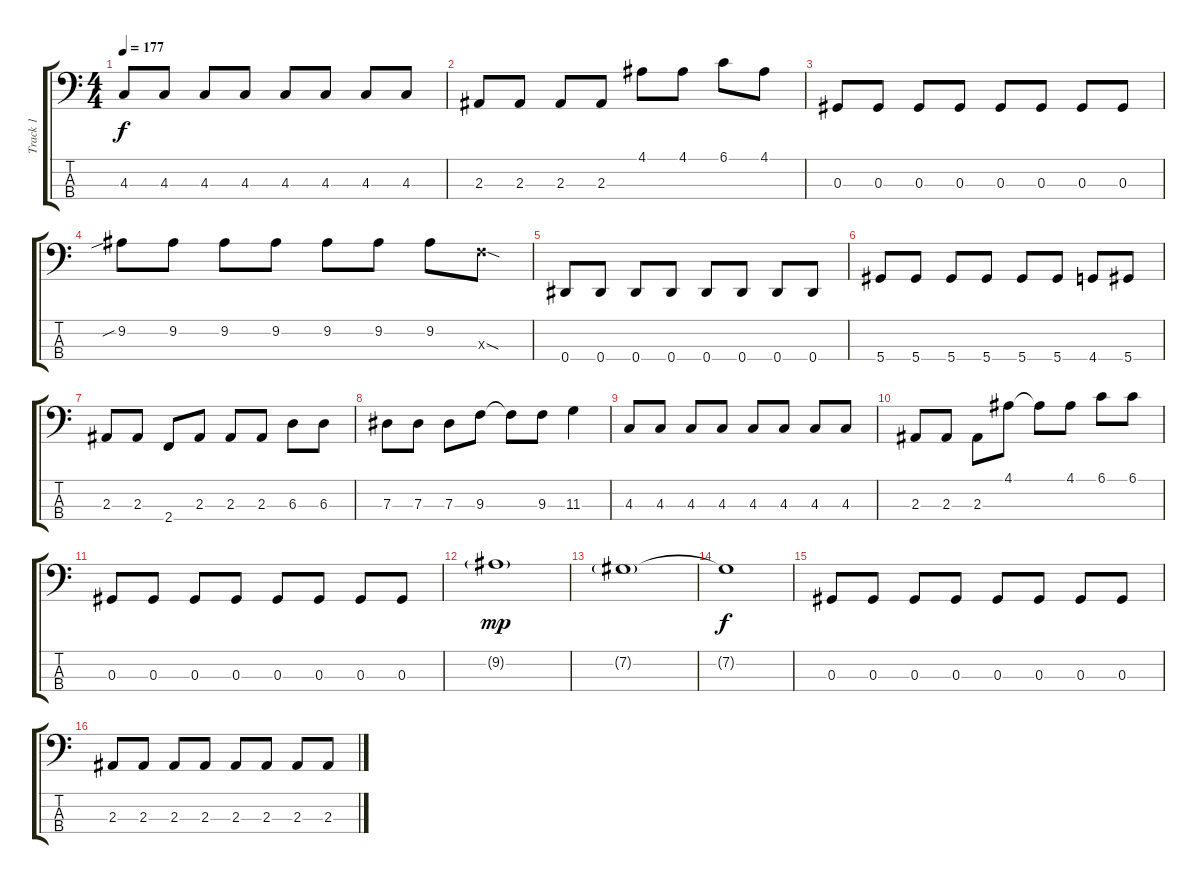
\track ("Track 1" "Track 1") {instrument electricbassfinger}
\staff {score tabs}
\tuning (Gb2 Db2 Ab1 Eb1) {hide}
\ts (4 4)
\tempo 177
\clef f4
\ks c
4.3.8{dy f} 4.3.8 4.3.8 4.3.8 4.3.8 4.3.8 4.3.8 4.3.8 |
2.3.8 2.3.8 2.3.8 2.3.8 4.1.8 4.1.8 6.1.8 4.1.8 |
0.3.8 0.3.8 0.3.8 0.3.8 0.3.8 0.3.8 0.3.8 0.3.8 |
9.2{sib}.8 9.2.8 9.2.8 9.2.8 9.2.8 9.2.8 9.2.8 9.3{sod x}.8 |
0.4.8 0.4.8 0.4.8 0.4.8 0.4.8 0.4.8 0.4.8 0.4.8 |
5.4.8 5.4.8 5.4.8 5.4.8 5.4.8 5.4.8 4.4.8 5.4.8 |
2.3.8 2.3.8 2.4.8 2.3.8 2.3.8 2.3.8 6.3.8 6.3.8 |
7.3.8 7.3.8 7.3.8 9.3.8 9.3{t}.8 9.3.8 11.3.4 |
4.3.8 4.3.8 4.3.8 4.3.8 4.3.8 4.3.8 4.3.8 4.3.8 |
2.3.8 2.3.8 2.3.8 4.1.8 4.1{t}.8 4.1.8 6.1.8 6.1.8 |
0.3.8 0.3.8 0.3.8 0.3.8 0.3.8 0.3.8 0.3.8 0.3.8 |
9.2{g}.1{dy mp} |
7.2{g}.1 |
7.2{t}.1{dy f} |
0.3.8 0.3.8 0.3.8 0.3.8 0.3.8 0.3.8 0.3.8 0.3.8 |
2.3.8 2.3.8 2.3.8 2.3.8 2.3.8 2.3.8 2.3.8 2.3.8
